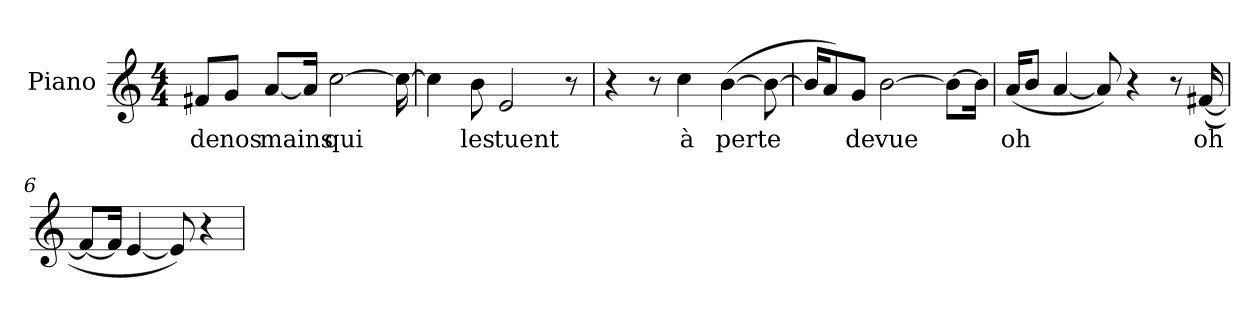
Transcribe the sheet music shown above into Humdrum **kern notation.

**kern	**text
*part1	*part1
*staff1	*staff1
*I"Piano	*
*I'Pno	*
*clefG2	*
*k[]	*
*C:	*
*M4/4	*
*MM120	*
=1	=1
8f#/L	de
8g/J	nos
[8a/L	mains
16a/Jk]	.
[2cc	qui
16cc_	.
=2	=2
4cc]	.
8b	les
2e	tuent
8r	.
=3	=3
4r	.
8r	.
4cc	à
([4b	perte
8b_	.
=4	=4
16b/KL]	.
8a/)	.
8g/J	de
[2b	vue
8b\L_	.
16b\Jk]	.
=5	=5
(16a/KL	oh
8b/J	.
[4a	.
8a])	.
4r	.
8r	.
([16f#	oh
=6	=6
8f#/L_	.
16f#/Jk]	.
[4e	.
8e])	.
4r	.
=	=
*-	*-
